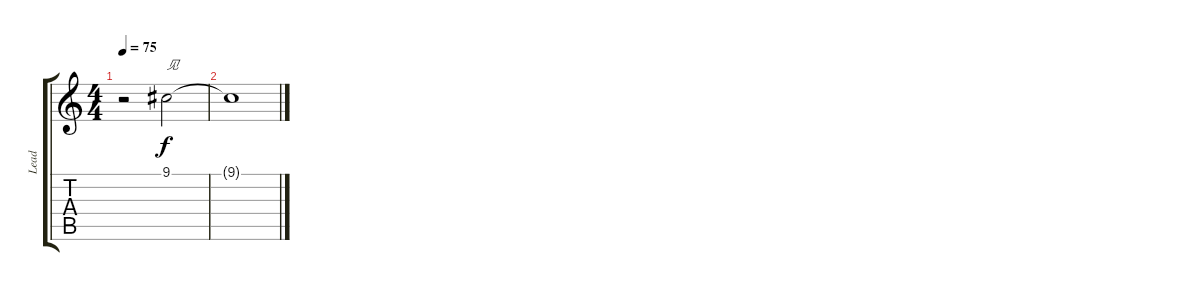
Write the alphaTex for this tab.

\track ("Lead" "Lead") {instrument panflute}
\staff {score tabs}
\tuning (E4 B3 G3 D3 A2 E2) {hide}
\ts (4 4)
\tempo 75
\clef g2
\ks c
r.2{dy f} 9.1.2{txt "见 "} |
9.1{t}.1
